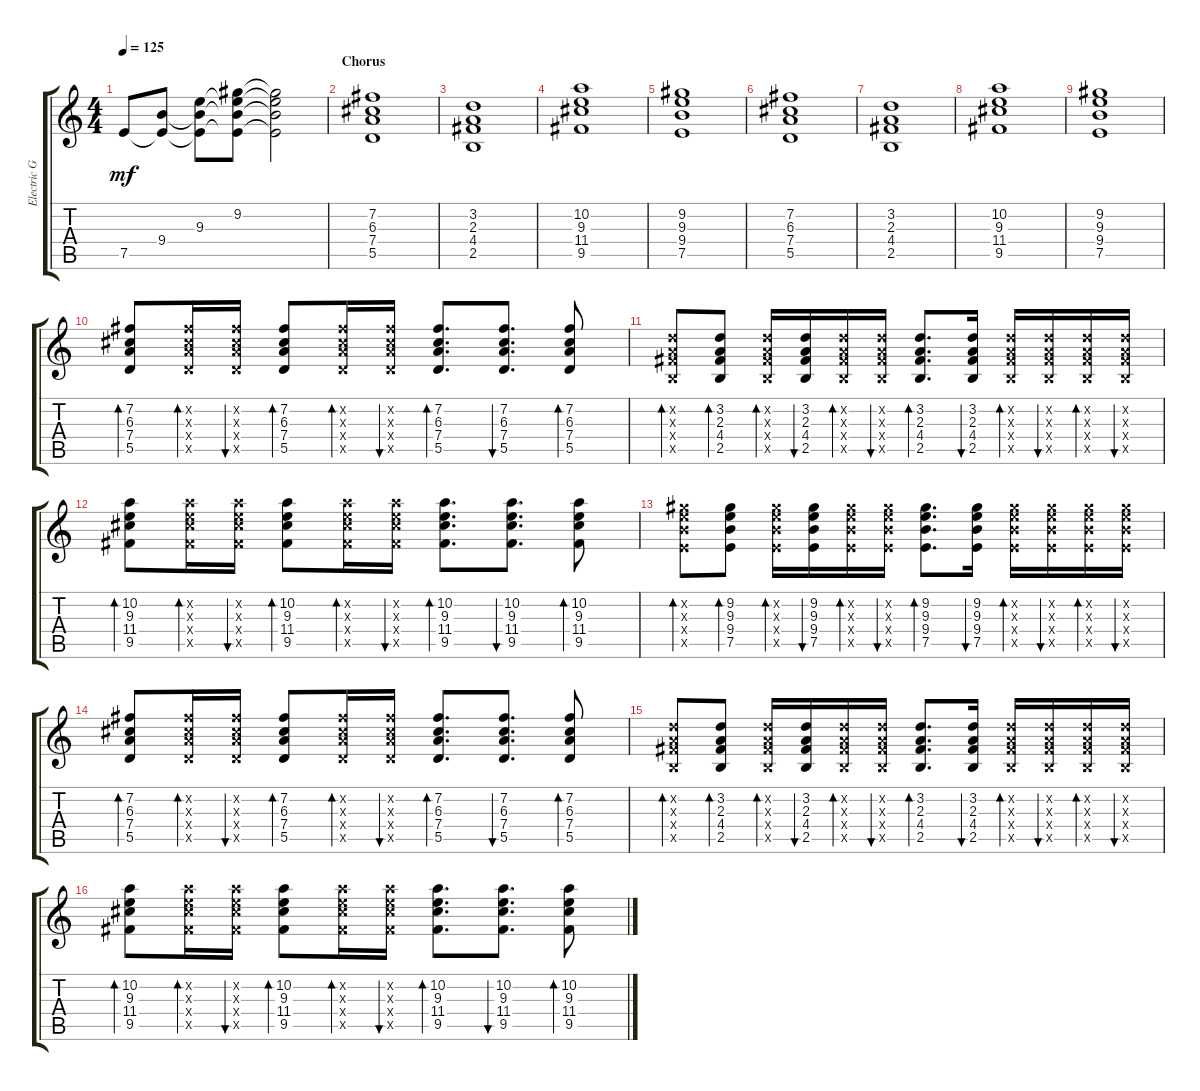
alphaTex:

\track ("Electric Guitar" "Electric G") {instrument electricguitarclean}
\staff {score tabs}
\tuning (E4 B3 G3 D3 A2 E2) {hide}
\ts (4 4)
\tempo 125
\clef g2
\ks c
7.5.8{dy mf} (9.4 7.5{t}).8 (9.3 9.4{t} 7.5{t}).8 (9.2 9.3{t} 9.4{t} 7.5{t}).8 (9.2{t} 9.3{t} 9.4{t} 7.5{t}).2 |
\section ("" "Chorus")
(7.2 6.3 7.4 5.5).1 |
(3.2 2.3 4.4 2.5).1 |
(10.2 9.3 11.4 9.5).1 |
(9.2 9.3 9.4 7.5).1 |
(7.2 6.3 7.4 5.5).1 |
(3.2 2.3 4.4 2.5).1 |
(10.2 9.3 11.4 9.5).1 |
(9.2 9.3 9.4 7.5).1 |
(7.2 6.3 7.4 5.5).8{bd 30} (7.2{x} 6.3{x} 7.4{x} 5.5{x}).16{bd 30} (7.2{x} 6.3{x} 7.4{x} 5.5{x}).16{bu 30} (7.2 6.3 7.4 5.5).8{bd 30} (7.2{x} 6.3{x} 7.4{x} 5.5{x}).16{bd 30} (7.2{x} 6.3{x} 7.4{x} 5.5{x}).16{bu 30} (7.2 6.3 7.4 5.5).8{d bd 30} (7.2 6.3 7.4 5.5).8{d bu 30} (7.2 6.3 7.4 5.5).8{bd 30} |
(3.2{x} 2.3{x} 4.4{x} 2.5{x}).8{bd 30} (3.2 2.3 4.4 2.5).8{bd 30} (3.2{x} 2.3{x} 4.4{x} 2.5{x}).16{bd 30} (3.2 2.3 4.4 2.5).16{bu 30} (3.2{x} 2.3{x} 4.4{x} 2.5{x}).16{bd 30} (3.2{x} 2.3{x} 4.4{x} 2.5{x}).16{bu 30} (3.2 2.3 4.4 2.5).8{d bd 30} (3.2 2.3 4.4 2.5).16{bu 30} (3.2{x} 2.3{x} 4.4{x} 2.5{x}).16{bd 30} (3.2{x} 2.3{x} 4.4{x} 2.5{x}).16{bu 30} (3.2{x} 2.3{x} 4.4{x} 2.5{x}).16{bd 30} (3.2{x} 2.3{x} 4.4{x} 2.5{x}).16{bu 30} |
(10.2 9.3 11.4 9.5).8{bd 30} (10.2{x} 9.3{x} 11.4{x} 9.5{x}).16{bd 30} (10.2{x} 9.3{x} 11.4{x} 9.5{x}).16{bu 30} (10.2 9.3 11.4 9.5).8{bd 30} (10.2{x} 9.3{x} 11.4{x} 9.5{x}).16{bd 30} (10.2{x} 9.3{x} 11.4{x} 9.5{x}).16{bu 30} (10.2 9.3 11.4 9.5).8{d bd 30} (10.2 9.3 11.4 9.5).8{d bu 30} (10.2 9.3 11.4 9.5).8{bd 30} |
(9.2{x} 9.3{x} 9.4{x} 7.5{x}).8{bd 30} (9.2 9.3 9.4 7.5).8{bd 30} (9.2{x} 9.3{x} 9.4{x} 7.5{x}).16{bd 30} (9.2 9.3 9.4 7.5).16{bu 30} (9.2{x} 9.3{x} 9.4{x} 7.5{x}).16{bd 30} (9.2{x} 9.3{x} 9.4{x} 7.5{x}).16{bu 30} (9.2 9.3 9.4 7.5).8{d bd 30} (9.2 9.3 9.4 7.5).16{bu 30} (9.2{x} 9.3{x} 9.4{x} 7.5{x}).16{bd 30} (9.2{x} 9.3{x} 9.4{x} 7.5{x}).16{bu 30} (9.2{x} 9.3{x} 9.4{x} 7.5{x}).16{bd 30} (9.2{x} 9.3{x} 9.4{x} 7.5{x}).16{bu 30} |
(7.2 6.3 7.4 5.5).8{bd 30} (7.2{x} 6.3{x} 7.4{x} 5.5{x}).16{bd 30} (7.2{x} 6.3{x} 7.4{x} 5.5{x}).16{bu 30} (7.2 6.3 7.4 5.5).8{bd 30} (7.2{x} 6.3{x} 7.4{x} 5.5{x}).16{bd 30} (7.2{x} 6.3{x} 7.4{x} 5.5{x}).16{bu 30} (7.2 6.3 7.4 5.5).8{d bd 30} (7.2 6.3 7.4 5.5).8{d bu 30} (7.2 6.3 7.4 5.5).8{bd 30} |
(3.2{x} 2.3{x} 4.4{x} 2.5{x}).8{bd 30} (3.2 2.3 4.4 2.5).8{bd 30} (3.2{x} 2.3{x} 4.4{x} 2.5{x}).16{bd 30} (3.2 2.3 4.4 2.5).16{bu 30} (3.2{x} 2.3{x} 4.4{x} 2.5{x}).16{bd 30} (3.2{x} 2.3{x} 4.4{x} 2.5{x}).16{bu 30} (3.2 2.3 4.4 2.5).8{d bd 30} (3.2 2.3 4.4 2.5).16{bu 30} (3.2{x} 2.3{x} 4.4{x} 2.5{x}).16{bd 30} (3.2{x} 2.3{x} 4.4{x} 2.5{x}).16{bu 30} (3.2{x} 2.3{x} 4.4{x} 2.5{x}).16{bd 30} (3.2{x} 2.3{x} 4.4{x} 2.5{x}).16{bu 30} |
(10.2 9.3 11.4 9.5).8{bd 30} (10.2{x} 9.3{x} 11.4{x} 9.5{x}).16{bd 30} (10.2{x} 9.3{x} 11.4{x} 9.5{x}).16{bu 30} (10.2 9.3 11.4 9.5).8{bd 30} (10.2{x} 9.3{x} 11.4{x} 9.5{x}).16{bd 30} (10.2{x} 9.3{x} 11.4{x} 9.5{x}).16{bu 30} (10.2 9.3 11.4 9.5).8{d bd 30} (10.2 9.3 11.4 9.5).8{d bu 30} (10.2 9.3 11.4 9.5).8{bd 30}
